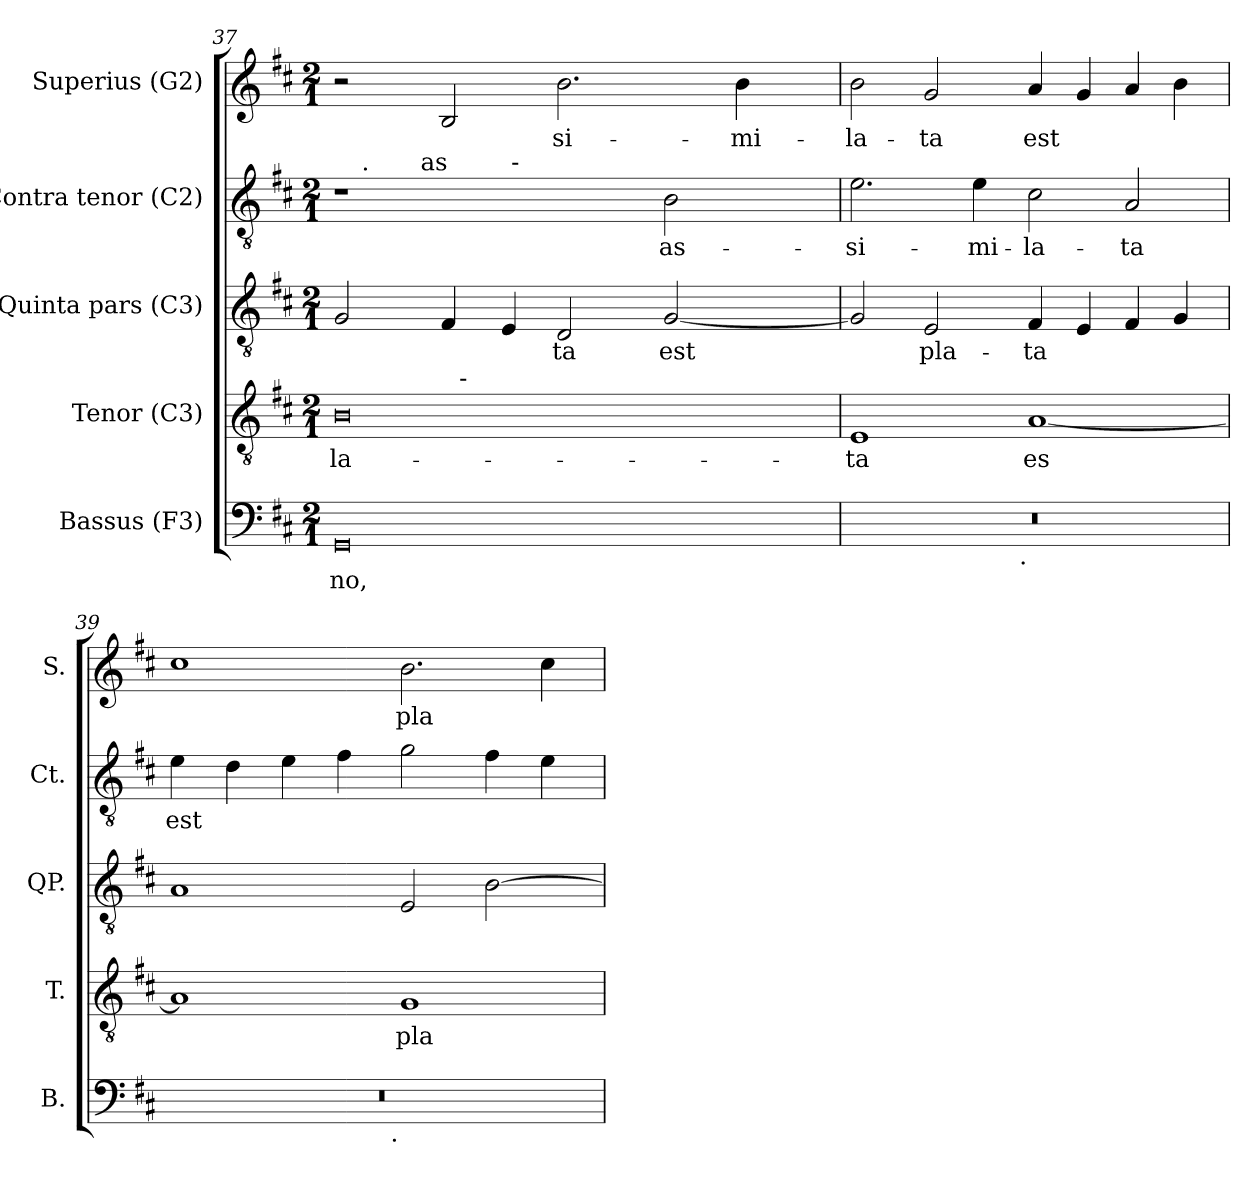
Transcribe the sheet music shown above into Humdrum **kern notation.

**kern	**text	**kern	**text	**kern	**text	**kern	**text	**kern	**text
*part5	*part5	*part4	*part4	*part3	*part3	*part2	*part2	*part1	*part1
*staff5	*staff5	*staff4	*staff4	*staff3	*staff3	*staff2	*staff2	*staff1	*staff1
*I"Bassus (F3)	*	*I"Tenor (C3)	*	*I"Quinta pars (C3)	*	*I"Contra tenor (C2)	*	*I"Superius (G2)	*
*I'B.	*	*I'T.	*	*I'QP.	*	*I'Ct.	*	*I'S.	*
!!LO:PB:g=z
*clefF4	*	*clefGv2	*	*clefGv2	*	*clefGv2	*	*clefG2	*
*k[f#c#]	*	*k[f#c#]	*	*k[f#c#]	*	*k[f#c#]	*	*k[f#c#]	*
*D:	*	*D:	*	*D:	*	*D:	*	*D:	*
*M2/1	*	*M2/1	*	*M2/1	*	*M2/1	*	*M2/1	*
=37	=37	=37	=37	=37	=37	=37	=37	=37	=37
!	!LO:LY:b:rj	!	!LO:LY:b	!	!LO:LY:b	!	!	!	!
*	*	*^	*	*	*	*^	*	*	*
*	*	*	*	*	*	*	*	*^	*	*	*
*	*	*	*	*	*	*	*	*	*^	*	*	*
0GG	-no,	0B	2ryy	-la-	2G/	--	1r	16.ryy	4..ryy	2ryy	.	2r	.
!	!	!	!	!	!	!	!	!LO:TX:a:t=.	!	!	!	!	!
.	.	.	.	.	.	.	.	1ryy	.	.	.	.	.
!	!	!	!	!	!	!	!	!	!LO:TX:a:t=as	!	!	!	!
.	.	.	.	.	.	.	.	.	1ryy	.	.	.	.
!	!	!	!	!	!	!LO:LY:b	!	!	!	!	!	!	!LO:LY:b:cj
.	.	.	32.ryy	.	4F#/	--	.	.	.	4ryy	.	2B/	-
!	!	!	!LO:TX:a:t=-	!	!	!	!	!	!	!	!	!	!
.	.	.	1ryy	.	.	.	.	.	.	.	.	.	.
!	!	!	!	!	!	!LO:LY:b	!	!	!	!	!	!	!
.	.	.	.	.	4E/	--	.	.	.	64ryy	.	.	.
!	!	!	!	!	!	!	!	!	!	!LO:TX:a:t=-	!	!	!
.	.	.	.	.	.	.	.	.	.	1ryy	.	.	.
!	!	!	!	!	!	!LO:LY:b	!	!	!	!	!	!	!LO:LY:b:cj
.	.	.	.	.	2D/	-ta	2ryy	.	.	.	.	2.b\	si-
.	.	.	.	.	.	.	.	2ryy	.	.	.	.	.
.	.	.	.	.	.	.	.	.	2ryy	.	.	.	.
!	!	!	!	!	!	!LO:LY:b	!	!	!	!	!LO:LY:b:cj	!	!
.	.	.	.	.	[<2G/	est	2B\	.	.	.	as-	.	.
.	.	.	4ryy	.	.	.	.	.	.	.	.	.	.
.	.	.	.	.	.	.	.	4ryy	.	.	.	.	.
!	!	!	!	!	!	!	!	!	!	!	!	!	!LO:LY:b:cj
.	.	.	.	.	.	.	.	.	.	.	.	4b\	-mi-
.	.	.	.	.	.	.	.	.	.	8...ryy	.	.	.
.	.	.	8ryy	.	.	.	.	.	.	.	.	.	.
.	.	.	.	.	.	.	.	8ryy	.	.	.	.	.
.	.	.	16ryy	.	.	.	.	.	.	.	.	.	.
.	.	.	.	.	.	.	.	.	16ryy	.	.	.	.
.	.	.	.	.	.	.	.	32ryy	.	.	.	.	.
.	.	.	64ryy	.	.	.	.	.	.	.	.	.	.
=38	=38	=38	=38	=38	=38	=38	=38	=38	=38	=38	=38	=38	=38
!	!	!	!	!LO:LY:b	!	!LO:LY:b	!	!	!	!	!LO:LY:b:cj	!	!LO:LY:b:cj
*^	*	*v	*v	*	*	*	*v	*v	*v	*v	*	*	*
0r	2ryy	.	1E	-ta	2G/]	.	2.e\	-si-	2b\	-la-
!	!	!	!	!	!	!LO:LY:b	!	!	!	!LO:LY:b:cj
.	4ryy	.	.	.	2E/	pla-	.	.	2g/	-ta
!	!	!	!	!	!	!	!	!LO:LY:b:cj	!	!
.	8...ryy	.	.	.	.	.	4e\	-mi-	.	.
!	!LO:TX:b:t=.	!	!	!	!	!	!	!	!	!
.	1ryy	.	.	.	.	.	.	.	.	.
!	!	!	!	!LO:LY:b	!	!LO:LY:b	!	!LO:LY:b:cj	!	!LO:LY:b:cj
.	.	.	[<1A	es	4F#/	-ta-	2c#\	-la-	4a/	est
!	!	!	!	!	!	!LO:LY:b	!	!	!	!LO:LY:b:cj
.	.	.	.	.	4E/	--	.	.	4g/	.
!	!	!	!	!	!	!LO:LY:b	!	!LO:LY:b:cj	!	!LO:LY:b:cj
.	.	.	.	.	4F#/	--	2A/	-ta	4a/	.
!	!	!	!	!	!	!LO:LY:b	!	!	!	!LO:LY:b:cj
.	.	.	.	.	4G/	--	.	.	4b\	.
.	64ryy	.	.	.	.	.	.	.	.	.
=39	=39	=39	=39	=39	=39	=39	=39	=39	=39	=39
!	!	!	!	!LO:LY:b	!	!LO:LY:b	!	!LO:LY:b:cj	!	!LO:LY:b:cj
0r	2ryy	.	1A]	.	1A	--	4e\	est	1cc#	.
!	!	!	!	!	!	!	!	!LO:LY:b:cj	!	!
.	.	.	.	.	.	.	4d\	.	.	.
!	!	!	!	!	!	!	!	!LO:LY:b:cj	!	!
.	4ryy	.	.	.	.	.	4e\	.	.	.
!	!	!	!	!	!	!	!	!LO:LY:b:cj	!	!
.	8...ryy	.	.	.	.	.	4f#\	.	.	.
!	!LO:TX:b:t=.	!	!	!	!	!	!	!	!	!
.	1ryy	.	.	.	.	.	.	.	.	.
!	!	!	!	!LO:LY:b	!	!LO:LY:b	!	!LO:LY:b:cj	!	!LO:LY:b:cj
.	.	.	1G	pla-	2E/	--	2g\	.	2.b\	pla-
!	!	!	!	!	!	!LO:LY:b	!	!LO:LY:b:cj	!	!
.	.	.	.	.	[>2B\	--	4f#\	.	.	.
!	!	!	!	!	!	!	!	!LO:LY:b:cj	!	!LO:LY:b:cj
.	.	.	.	.	.	.	4e\	.	4cc#\	--
.	64ryy	.	.	.	.	.	.	.	.	.
*v	*v	*	*	*	*	*	*	*	*	*
=	=	=	=	=	=	=	=	=	=
*-	*-	*-	*-	*-	*-	*-	*-	*-	*-
